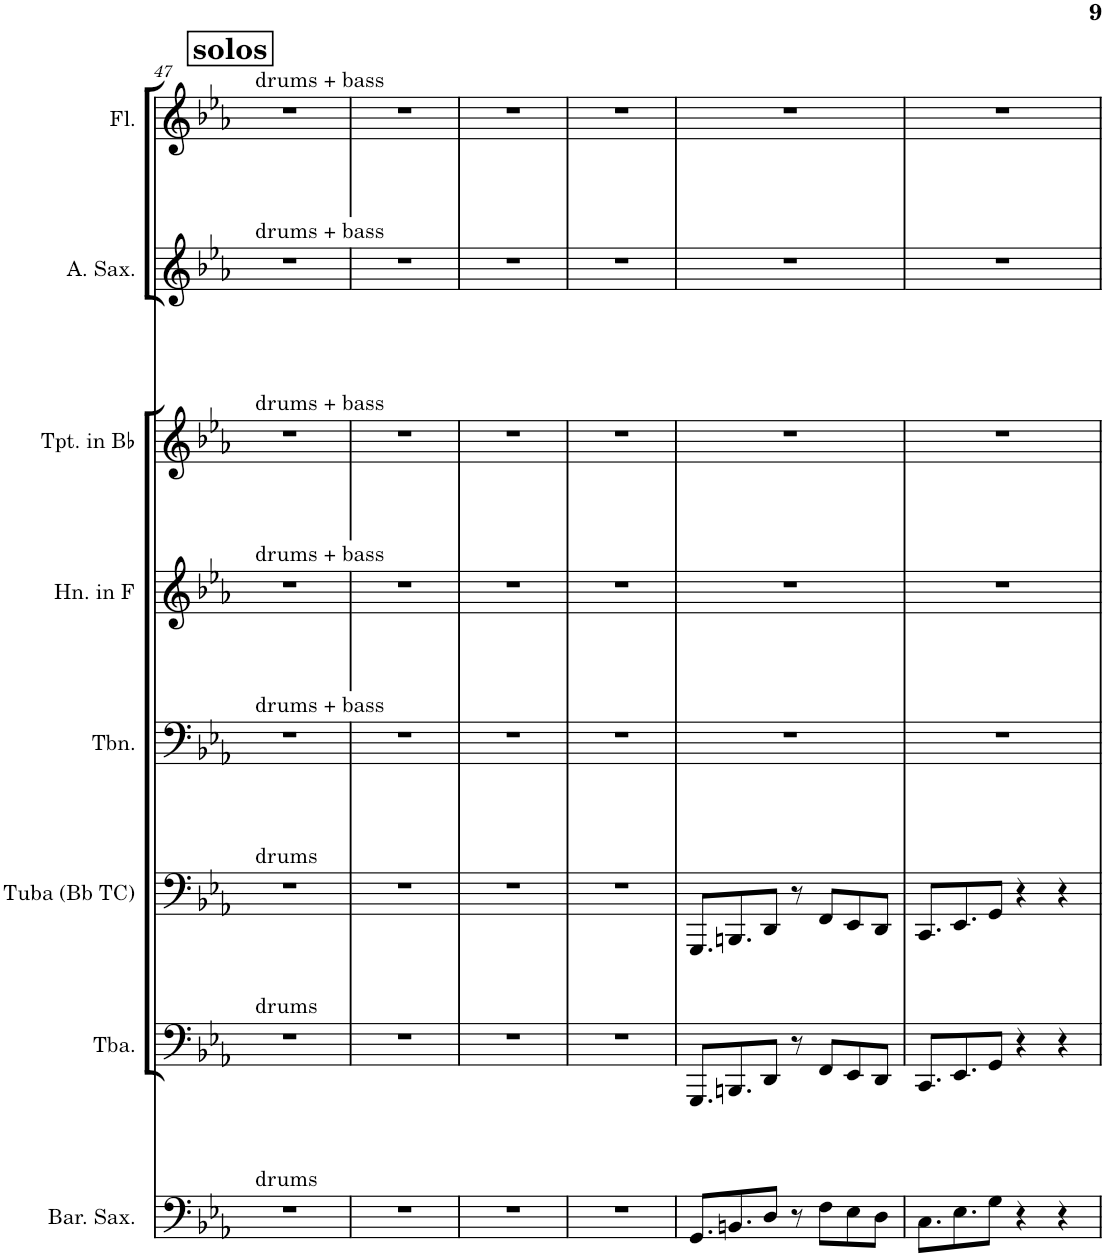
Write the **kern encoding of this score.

**kern	**kern	**kern	**kern	**kern	**kern	**kern	**kern
*part8	*part7	*part6	*part5	*part4	*part3	*part2	*part1
*staff8	*staff7	*staff6	*staff5	*staff4	*staff3	*staff2	*staff1
*I"Baritone Saxophone	*I"Tuba	*I"Tuba (Bb treble)	*I"Trombone	*I"Horn in F	*I"Trumpet in Bb	*I"Alto Saxophone	*I"Flute
*I'Bar. Sax.	*I'Tba.	*	*I'Tbn.	*I'Hn. in F	*I'Tpt. in Bb	*I'A. Sax.	*I'Fl.
!!LO:PB:g=z
*clefF4	*clefF4	*clefF4	*clefF4	*clefG2	*clefG2	*clefG2	*clefG2
*Trd12c21	*	*	*	*Trd4c7	*Trd1c2	*Trd5c9	*
*k[b-e-a-]	*k[b-e-a-]	*k[b-e-a-]	*k[b-e-a-]	*k[b-e-a-]	*k[b-e-a-]	*k[b-e-a-]	*k[b-e-a-]
*M4/4	*M4/4	*M4/4	*M4/4	*M4/4	*M4/4	*M4/4	*M4/4
!!LO:REH:place=s1:a:B:cj:fs=14:t=solos
=47	=47	=47	=47	=47	=47	=47	=47
!	!	!	!	!	!	!	!LO:TX:a:t=drums + bass
!	!	!	!	!	!	!LO:TX:a:t=drums + bass	!
!	!	!	!	!	!LO:TX:a:t=drums + bass	!	!
!	!	!	!	!LO:TX:a:t=drums + bass	!	!	!
!	!	!	!LO:TX:a:t=drums + bass	!	!	!	!
!	!	!LO:TX:a:t=drums	!	!	!	!	!
!	!LO:TX:a:t=drums	!	!	!	!	!	!
!LO:TX:a:t=drums	!	!	!	!	!	!	!
1r	1r	1r	1r	1r	1r	1r	1r
=48	=48	=48	=48	=48	=48	=48	=48
1r	1r	1r	1r	1r	1r	1r	1r
=49	=49	=49	=49	=49	=49	=49	=49
1r	1r	1r	1r	1r	1r	1r	1r
=50	=50	=50	=50	=50	=50	=50	=50
1r	1r	1r	1r	1r	1r	1r	1r
=51	=51	=51	=51	=51	=51	=51	=51
8.GG/L	8.GGG/L	8.GGG/L	1r	1r	1r	1r	1r
8.BBn/	8.BBBn/	8.BBBn/	.	.	.	.	.
8D/J	8DD/J	8DD/J	.	.	.	.	.
8r	8r	8r	.	.	.	.	.
8F\L	8FF/L	8FF/L	.	.	.	.	.
8E-\	8EE-/	8EE-/	.	.	.	.	.
8D\J	8DD/J	8DD/J	.	.	.	.	.
=52	=52	=52	=52	=52	=52	=52	=52
8.C\L	8.CC/L	8.CC/L	1r	1r	1r	1r	1r
8.E-\	8.EE-/	8.EE-/	.	.	.	.	.
8G\J	8GG/J	8GG/J	.	.	.	.	.
4r	4r	4r	.	.	.	.	.
4r	4r	4r	.	.	.	.	.
=	=	=	=	=	=	=	=
*-	*-	*-	*-	*-	*-	*-	*-
